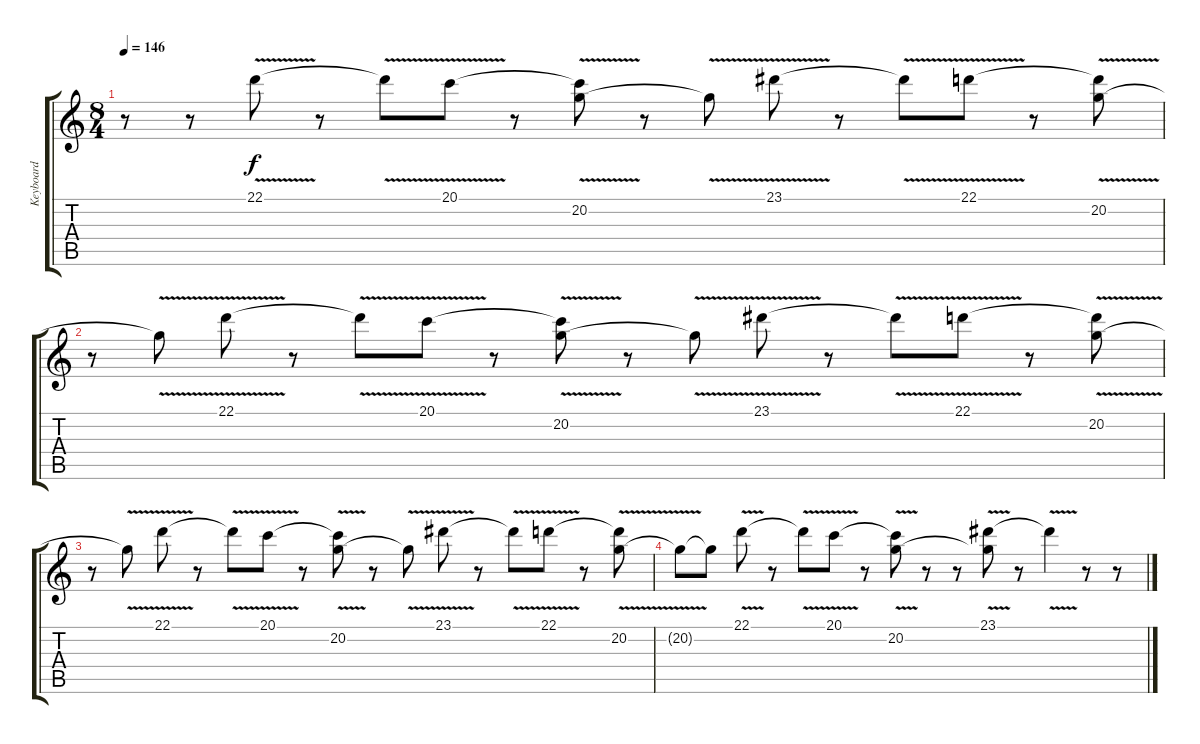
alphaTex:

\track ("Keyboard" "Keyboard") {instrument fx7echoes}
\staff {score tabs}
\tuning (E4 B3 G3 D3 A2 E2) {hide}
\ts (8 4)
\tempo 146
\clef g2
\ks c
r.8{dy f} r.8 22.1{v}.8 r.8 22.1{t}.8 20.1{v}.8 r.8 (20.1{t} 20.2{v}).8 r.8 20.2{t}.8 23.1{v}.8 r.8 23.1{t}.8 22.1{v}.8 r.8 (22.1{t} 20.2{v}).8 |
r.8 20.2{t}.8 22.1{v}.8 r.8 22.1{t}.8 20.1{v}.8 r.8 (20.1{t} 20.2{v}).8 r.8 20.2{t}.8 23.1{v}.8 r.8 23.1{t}.8 22.1{v}.8 r.8 (22.1{t} 20.2{v}).8 |
r.8 20.2{t}.8 22.1{v}.8 r.8 22.1{t}.8 20.1{v}.8 r.8 (20.1{t} 20.2{v}).8 r.8 20.2{t}.8 23.1{v}.8 r.8 23.1{t}.8 22.1{v}.8 r.8 (22.1{t} 20.2{v}).8 |
20.2{t}.8 20.2{t}.8 22.1{v}.8 r.8 22.1{t}.8 20.1{v}.8 r.8 (20.1{t} 20.2{v}).8 r.8 r.8 (23.1{v} 20.2{t}).8 r.8 23.1{t}.4 r.8 r.8
